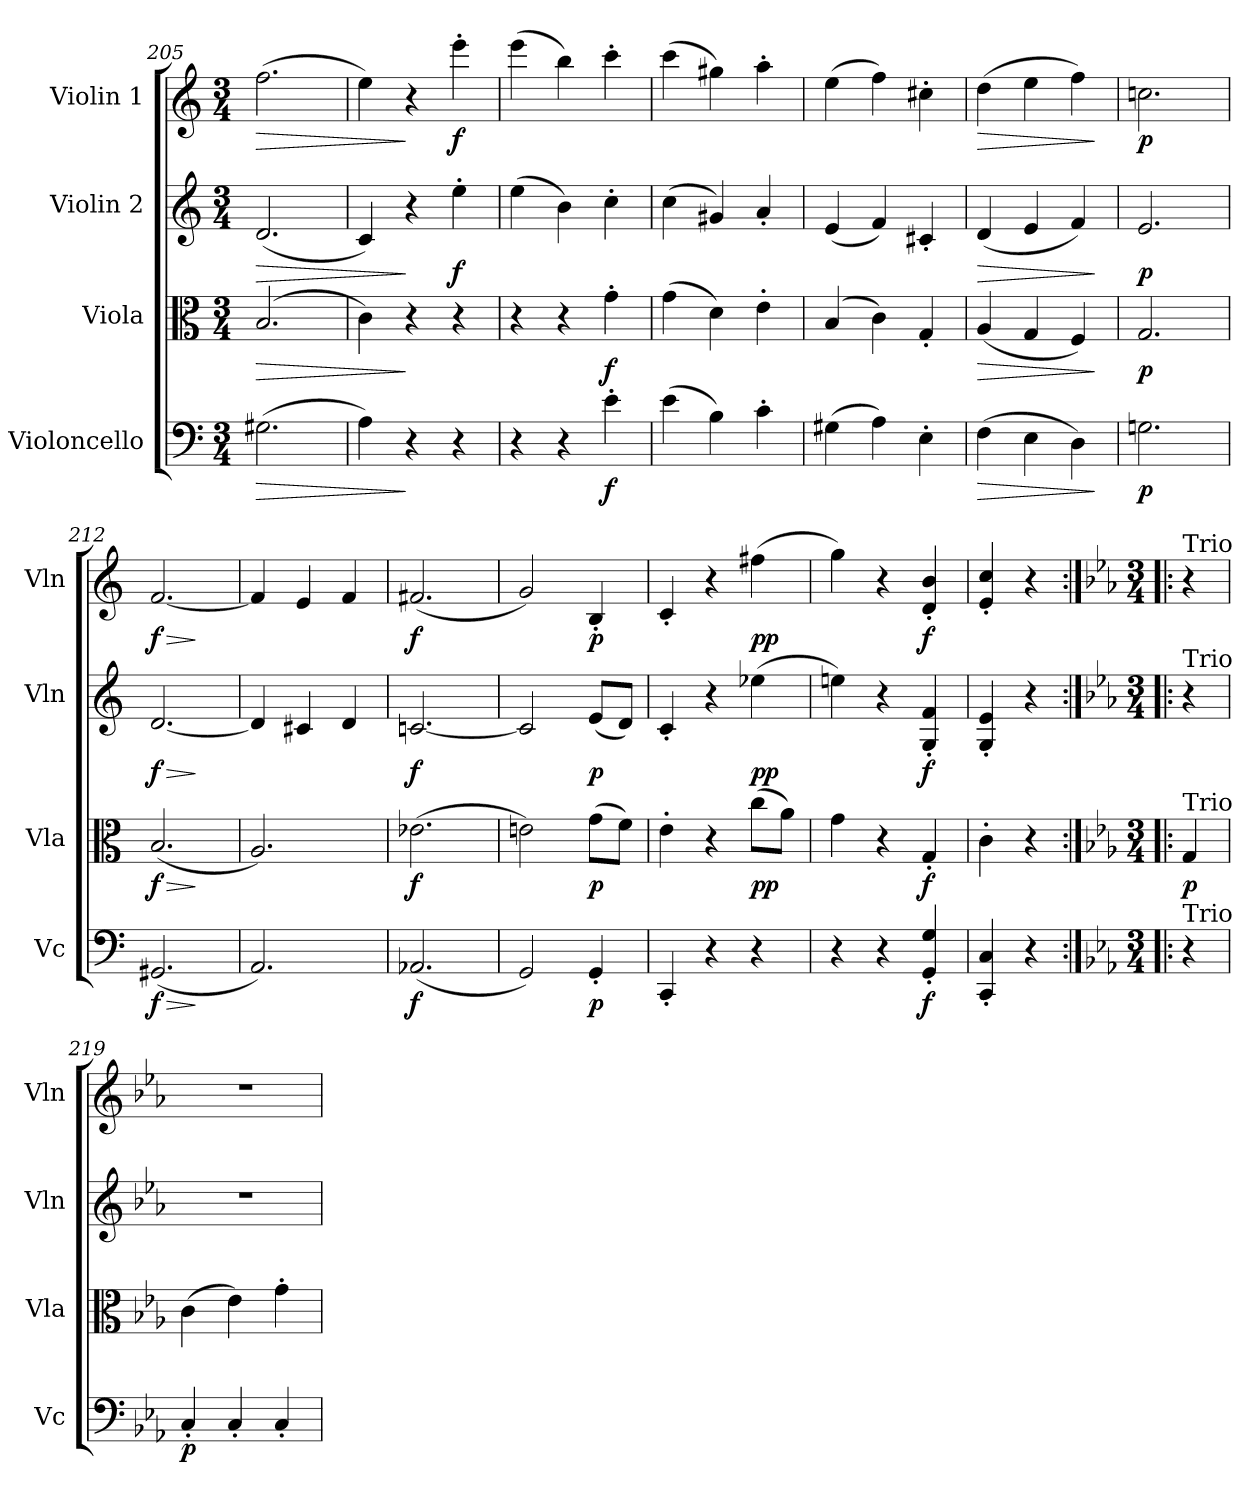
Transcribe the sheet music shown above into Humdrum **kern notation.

**kern	**dynam	**kern	**dynam	**kern	**dynam	**kern	**dynam
*part4	*part4	*part3	*part3	*part2	*part2	*part1	*part1
*staff4	*staff4	*staff3	*staff3	*staff2	*staff2	*staff1	*staff1
*I"Violoncello	*	*I"Viola	*	*I"Violin 2	*	*I"Violin 1	*
*I'Vc	*	*I'Vla	*	*I'Vln	*	*I'Vln	*
*clefF4	*	*clefC3	*	*clefG2	*	*clefG2	*
*k[]	*	*k[]	*	*k[]	*	*k[]	*
*M3/4	*	*M3/4	*	*M3/4	*	*M3/4	*
=205	=205	=205	=205	=205	=205	=205	=205
!	!LO:HP:b	!	!LO:HP:b	!	!LO:HP:b	!	!LO:HP:b
(>2.G#X\	>	(<2.B/	>	(<2.d/	>	(>2.ff\	>
=206	=206	=206	=206	=206	=206	=206	=206
4A\)	.	4c\)	.	4c/)	.	4ee\)	.
4r	]	4r	]	4r	]	4r	]
!	!	!	!	!	!LO:DY:b	!	!LO:DY:b
4r	.	4r	.	4ee'\	f	4eee'\	f
=207	=207	=207	=207	=207	=207	=207	=207
4r	.	4r	.	(>4ee\	.	(>4eee\	.
4r	.	4r	.	4b\)	.	4bb\)	.
!	!LO:DY:b	!	!LO:DY:b	!	!	!	!
4e'\	f	4g'\	f	4cc'\	.	4ccc'\	.
=208	=208	=208	=208	=208	=208	=208	=208
(>4e\	.	(>4g\	.	(>4cc\	.	(>4ccc\	.
4B\)	.	4d\)	.	4g#X/)	.	4gg#X\)	.
4c'\	.	4e'\	.	4a'/	.	4aa'\	.
!!LO:PB:g=z
=209	=209	=209	=209	=209	=209	=209	=209
(>4G#X\	.	(>4B/	.	(<4e/	.	(>4ee\	.
4A\)	.	4c\)	.	4f/)	.	4ff\)	.
4E'\	.	4G'/	.	4c#X'/	.	4cc#X'\	.
=210	=210	=210	=210	=210	=210	=210	=210
!	!LO:HP:b	!	!LO:HP:b	!	!LO:HP:b	!	!LO:HP:b
(>4F\	>	(<4A/	>	(<4d/	>	(>4dd\	>
4E\	.	4G/	.	4e/	.	4ee\	.
4D\)	.	4F/)	.	4f/)	.	4ff\)	.
.	]	.	]	.	]	.	]
=211	=211	=211	=211	=211	=211	=211	=211
!	!LO:DY:b	!	!LO:DY:b	!	!LO:DY:b	!	!LO:DY:b
2.Gn\	p	2.G/	p	2.e/	p	2.ccn\	p
=212	=212	=212	=212	=212	=212	=212	=212
!	!LO:HP:b	!	!LO:HP:b	!	!LO:HP:b	!	!LO:HP:b
!	!LO:DY:n=1:b	!	!LO:DY:n=1:b	!	!LO:DY:n=1:b	!	!LO:DY:n=1:b
(<2.GG#X/	> f	(<2.B/	> f	[2.d/	> f	[2.f/	> f
.	]	.	]	.	]	.	]
=213	=213	=213	=213	=213	=213	=213	=213
2.AA/)	.	2.A/)	.	4d/]	.	4f/]	.
.	.	.	.	4c#X/	.	4e/	.
.	.	.	.	4d/	.	4f/	.
=214	=214	=214	=214	=214	=214	=214	=214
!	!LO:DY:b	!	!LO:DY:b	!	!LO:DY:b	!	!LO:DY:b
(<2.AA-X/	f	(>2.e-X\	f	[2.cn/	f	(<2.f#X/	f
=215	=215	=215	=215	=215	=215	=215	=215
2GG/)	.	2en\)	.	2c/]	.	2g/)	.
!	!LO:DY:b	!	!LO:DY:b	!	!LO:DY:b	!	!LO:DY:b
4GG'/	p	(>8g\L	p	(<8e/L	p	4B'/	p
.	.	8f\J)	.	8d/J)	.	.	.
=216	=216	=216	=216	=216	=216	=216	=216
4CC'/	.	4e'\	.	4c'/	.	4c'/	.
4r	.	4r	.	4r	.	4r	.
!	!	!	!LO:DY:b	!	!LO:DY:b	!	!LO:DY:b
4r	.	(>8cc\L	pp	(>4ee-X\	pp	(>4ff#X\	pp
.	.	8a\J)	.	.	.	.	.
=217	=217	=217	=217	=217	=217	=217	=217
4r	.	4g\	.	4een\)	.	4gg\)	.
4r	.	4r	.	4r	.	4r	.
!	!LO:DY:b	!	!LO:DY:b	!	!LO:DY:b	!	!LO:DY:b
4GG/' 4G/'	f	4G'/	f	4G/' 4f/'	f	4d/' 4b/'	f
=217X4	=217X4	=217X4	=217X4	=217X4	=217X4	=217X4	=217X4
4CC/' 4C/'	.	4c'\	.	4G/' 4e/'	.	4e/' 4cc/'	.
4r	.	4r	.	4r	.	4r	.
!!LO:LB:g=z
=218:|!|:	=218:|!|:	=218:|!|:	=218:|!|:	=218:|!|:	=218:|!|:	=218:|!|:	=218:|!|:
*k[b-e-a-]	*	*k[b-e-a-]	*	*k[b-e-a-]	*	*k[b-e-a-]	*
*M3/4	*	*M3/4	*	*M3/4	*	*M3/4	*
!	!	!	!	!	!	!LO:TX:a:t=Trio	!
!	!	!	!	!LO:TX:a:t=Trio	!	!	!
!	!	!LO:TX:a:t=Trio	!	!	!	!	!
!LO:TX:a:t=Trio	!	!	!	!	!	!	!
!	!	!	!LO:DY:b	!	!	!	!
4r	.	4G/	p	4r	.	4r	.
=219	=219	=219	=219	=219	=219	=219	=219
!	!LO:DY:b	!	!	!	!	!	!
4C'/	p	(>4c\	.	2.r	.	2.r	.
4C'/	.	4e-\)	.	.	.	.	.
4C'/	.	4g'\	.	.	.	.	.
=	=	=	=	=	=	=	=
*-	*-	*-	*-	*-	*-	*-	*-
